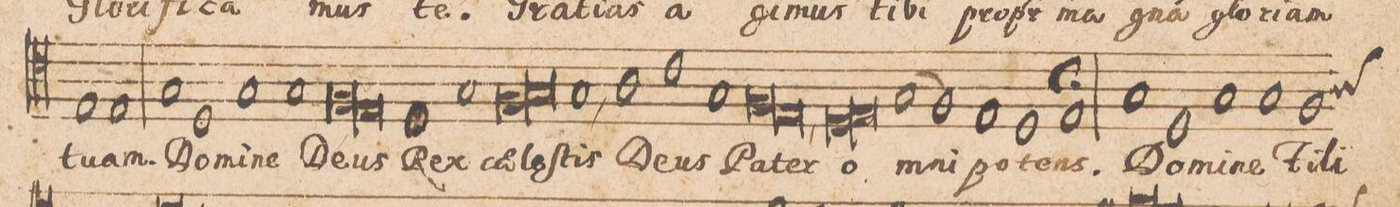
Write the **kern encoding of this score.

**kern	**text
*I"[TENOR.]	*
*clefC4	*
*k[]	*
*met(c|)	*
*M2/1	*
1E	tu-
=47-	=47-
1E	-am.
1G	Do-
=48-	=48-
1D	-mi-
1G	-ne
=49-	=49-
1G	De-
*lig	*
1F	-us
=50-	=50-
1E	.
*Xlig	*
1D	Rex
=51-	=51-
1G	cae-
*lig	*
1F	-leſ-
=52-	=52-
1G	.
*Xlig	*
1G,	-tis
=53-	=53-
1A	De-
1c	-us
=54-	=54-
1G	Pa-
*lig	*
1F	-ter
=55-	=55-
1E,	.
*Xlig	*
*lig	*
1D	o-
=56-	=56-
1E	.
*Xlig	*
(>1G	-mni-
=57-	=57-
1F)	.
1E	-po-
=58-	=58-
1D	.
1E;	-tens.
=59-	=59-
1G	Do-
1D	-mi-
=60-	=60-
1G	-ne
1G	Fi-
=61-	=61-
*custos:A	*
1F	-li
*-	*-
